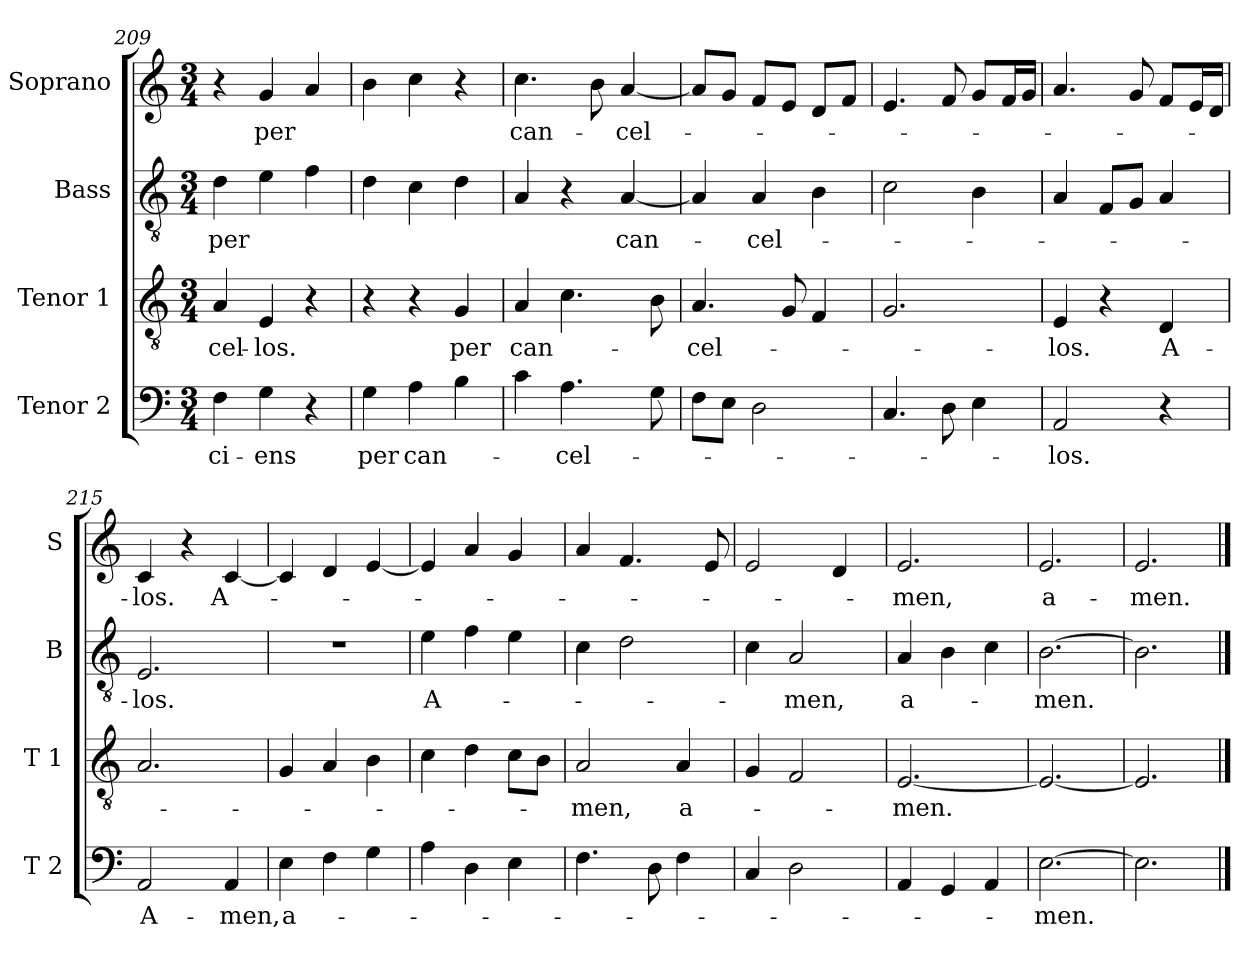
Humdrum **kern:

**kern	**text	**kern	**text	**kern	**text	**kern	**text
*part4	*part4	*part3	*part3	*part2	*part2	*part1	*part1
*staff4	*staff4	*staff3	*staff3	*staff2	*staff2	*staff1	*staff1
*I"Tenor 2	*	*I"Tenor 1	*	*I"Bass	*	*I"Soprano	*
*I'T 2	*	*I'T 1	*	*I'B	*	*I'S	*
*clefF4	*	*clefGv2	*	*clefGv2	*	*clefG2	*
*M3/4	*	*M3/4	*	*M3/4	*	*M3/4	*
=209	=209	=209	=209	=209	=209	=209	=209
!	!LO:LY:b	!	!LO:LY:b	!	!LO:LY:b	!	!
4F\	-ci-	4A/	-cel-	4d\	per	4r	.
!	!LO:LY:b	!	!LO:LY:b	!	!	!	!LO:LY:b
4G\	-ens	4E/	-los.	4e\	.	4g/	per
4r	.	4r	.	4f\	.	4a/	.
=210	=210	=210	=210	=210	=210	=210	=210
!	!LO:LY:b	!	!	!	!	!	!
4G\	per	4r	.	4d\	.	4b\	.
!	!LO:LY:b	!	!	!	!	!	!
4A\	can-	4r	.	4c\	.	4cc\	.
!	!	!	!LO:LY:b	!	!	!	!
4B\	.	4G/	per	4d\	.	4r	.
=211	=211	=211	=211	=211	=211	=211	=211
!	!	!	!LO:LY:b	!	!	!	!LO:LY:b
4c\	.	4A/	can-	4A/	.	4.cc\	can-
!	!LO:LY:b	!	!	!	!	!	!
4.A\	-cel-	4.c\	.	4r	.	.	.
.	.	.	.	.	.	8b\	.
!	!	!	!	!	!LO:LY:b	!	!LO:LY:b
.	.	.	.	[4A/	can-	[4a/	-cel-
8G\	.	8B\	.	.	.	.	.
!!LO:PB:g=z
=212	=212	=212	=212	=212	=212	=212	=212
!	!	!	!LO:LY:b	!	!	!	!
8FL	.	4.A/	-cel-	4A/]	.	8aL]	.
8EJ	.	.	.	.	.	8gJ	.
!	!	!	!	!	!LO:LY:b	!	!
2D\	.	.	.	4A/	-cel-	8fL	.
.	.	8G/	.	.	.	8eJ	.
.	.	4F/	.	4B\	.	8dL	.
.	.	.	.	.	.	8fJ	.
=213	=213	=213	=213	=213	=213	=213	=213
4.C/	.	2.G/	.	2c\	.	4.e/	.
8D\	.	.	.	.	.	8f/	.
4E\	.	.	.	4B\	.	8gL	.
.	.	.	.	.	.	16fL	.
.	.	.	.	.	.	16gJJ	.
=214	=214	=214	=214	=214	=214	=214	=214
!	!LO:LY:b	!	!LO:LY:b	!	!	!	!
2AA/	-los.	4E/	-los.	4A/	.	4.a/	.
.	.	4r	.	8FL	.	.	.
.	.	.	.	8GJ	.	8g/	.
!	!	!	!LO:LY:b	!	!	!	!
4r	.	4D/	A-	4A/	.	8fL	.
.	.	.	.	.	.	16eL	.
.	.	.	.	.	.	16dJJ	.
=215	=215	=215	=215	=215	=215	=215	=215
!	!LO:LY:b	!	!	!	!LO:LY:b	!	!LO:LY:b
2AA/	A-	2.A/	.	2.E/	-los.	4c/	-los.
.	.	.	.	.	.	4r	.
!	!LO:LY:b	!	!	!	!	!	!LO:LY:b
4AA/	-men,	.	.	.	.	[4c/	A-
=216	=216	=216	=216	=216	=216	=216	=216
!	!LO:LY:b	!	!	!	!	!	!
4E\	a-	4G/	.	2.r	.	4c/]	.
4F\	.	4A/	.	.	.	4d/	.
4G\	.	4B\	.	.	.	[4e/	.
=217	=217	=217	=217	=217	=217	=217	=217
!	!	!	!	!	!LO:LY:b	!	!
4A\	.	4c\	.	4e\	A-	4e/]	.
4D\	.	4d\	.	4f\	.	4a/	.
4E\	.	8cL	.	4e\	.	4g/	.
.	.	8BJ	.	.	.	.	.
=218	=218	=218	=218	=218	=218	=218	=218
!	!	!	!LO:LY:b	!	!	!	!
4.F\	.	2A/	-men,	4c\	.	4a/	.
.	.	.	.	2d\	.	4.f/	.
8D\	.	.	.	.	.	.	.
!	!	!	!LO:LY:b	!	!	!	!
4F\	.	4A/	a-	.	.	.	.
.	.	.	.	.	.	8e/	.
!!LO:LB:g=z
=219	=219	=219	=219	=219	=219	=219	=219
4C/	.	4G/	.	4c\	.	2e/	.
!	!	!	!	!	!LO:LY:b	!	!
2D\	.	2F/	.	2A/	-men,	.	.
.	.	.	.	.	.	4d/	.
=220	=220	=220	=220	=220	=220	=220	=220
!	!	!	!LO:LY:b	!	!LO:LY:b	!	!LO:LY:b
4AA/	.	[2.E/	-men.	4A/	a-	2.e/	-men,
4GG/	.	.	.	4B\	.	.	.
4AA/	.	.	.	4c\	.	.	.
=221	=221	=221	=221	=221	=221	=221	=221
!	!LO:LY:b	!	!	!	!LO:LY:b	!	!LO:LY:b
[2.E\	-men.	2.E/_	.	[2.B\	-men.	2.e/	a-
=222	=222	=222	=222	=222	=222	=222	=222
!	!	!	!	!	!	!	!LO:LY:b
2.E\]	.	2.E/]	.	2.B\]	.	2.e/	-men.
==	==	==	==	==	==	==	==
*-	*-	*-	*-	*-	*-	*-	*-
